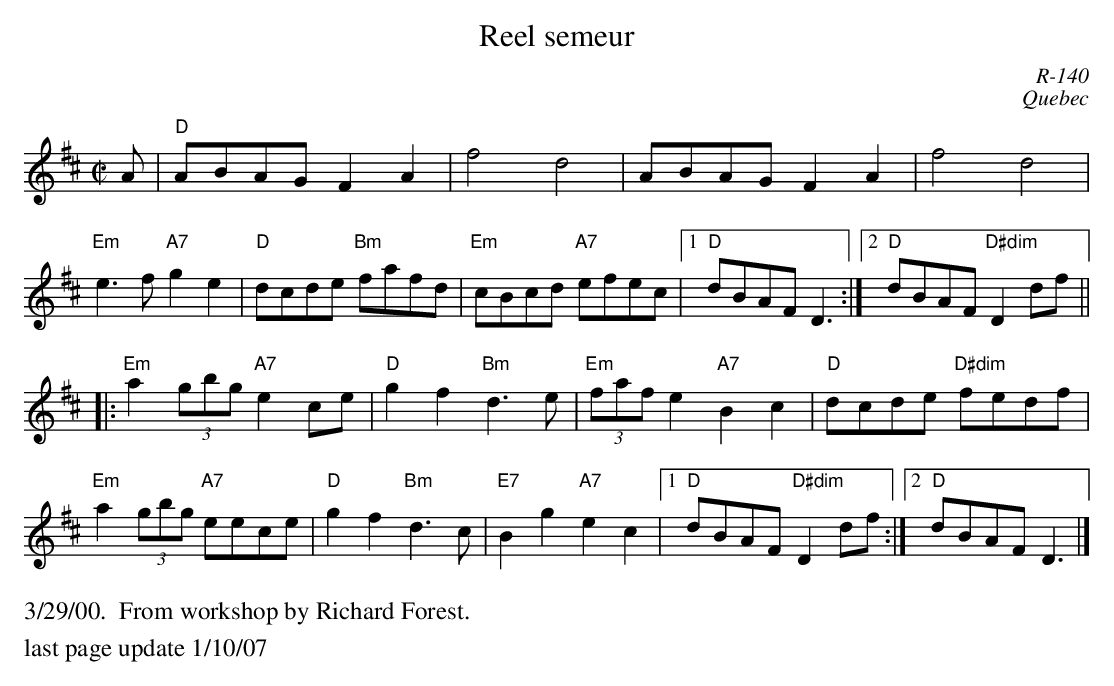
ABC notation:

X:1
T: Reel semeur
C:R-140
C:Quebec
M:C|
K:D
A| "D"ABAG F2A2| f4 d4| ABAG  F2A2 | f4 d4  |
   "Em"e3f "A7"g2e2 | "D"dcde "Bm"fafd| "Em"cBcd "A7"efec |1 "D"dBAF D3 :|\
                                [2 "D"dBAF "D#dim"D2df ||
|: \
"Em"a2(3gbg "A7"e2ce| "D"g2f2 "Bm"d3e| "Em"(3faf e2 "A7"B2c2 | "D"dcde "D#dim"fedf|
"Em"a2(3gbg "A7"eece| "D"g2f2 "Bm"d3c| "E7"B2g2 "A7"e2c2  |1 "D"dBAF "D#dim"D2df :| \
                                [2 "D"dBAF D3|]
